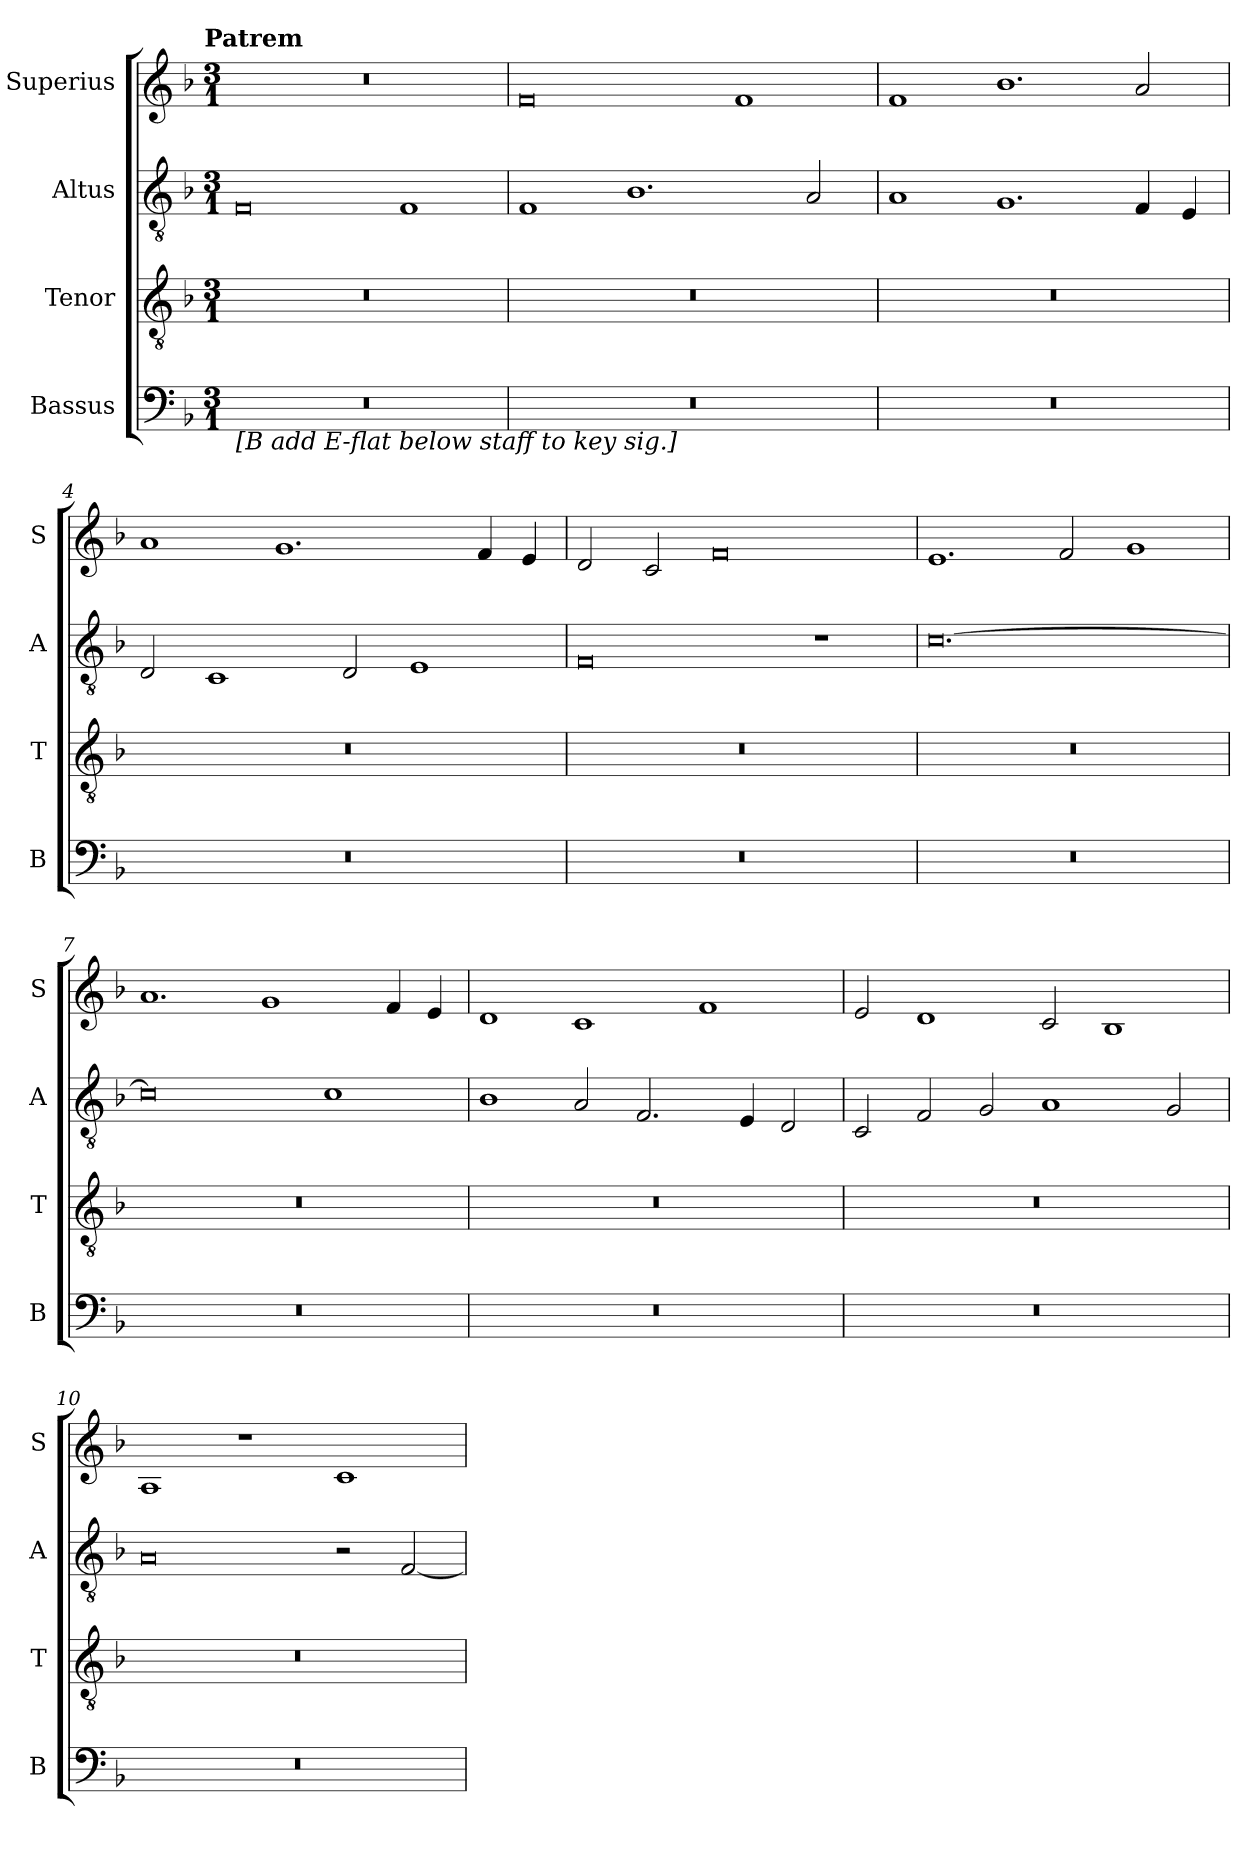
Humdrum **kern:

**kern	**kern	**kern	**kern
*part4	*part3	*part2	*part1
*staff4	*staff3	*staff2	*staff1
*I"Bassus	*I"Tenor	*I"Altus	*I"Superius
*I'B	*I'T	*I'A	*I'S
*clefF4	*clefGv2	*clefGv2	*clefG2
*k[b-]	*k[b-]	*k[b-]	*k[b-]
!!LO:TX:omd:t=Patrem
*M3/1	*M3/1	*M3/1	*M3/1
=1	=1	=1	=1
!LO:TX:b:t=[B add E-flat below staff to key sig.]	!	!	!
0.r	0.r	0F	0.r
.	.	1F	.
=2	=2	=2	=2
0.r	0.r	1F	0f
.	.	1.B-	.
.	.	.	1f
.	.	2A/	.
=3	=3	=3	=3
0.r	0.r	1A	1f
.	.	1.G	1.b-
.	.	4F/	2a/
.	.	4E/	.
=4	=4	=4	=4
0.r	0.r	2D/	1a
.	.	1C	.
.	.	.	1.g
.	.	2D/	.
.	.	1E	.
.	.	.	4f/
.	.	.	4e/
=5	=5	=5	=5
0.r	0.r	0F	2d/
.	.	.	2c/
.	.	.	0f
.	.	1r	.
=6	=6	=6	=6
0.r	0.r	[0.c	1.e
.	.	.	2f/
.	.	.	1g
=7	=7	=7	=7
0.r	0.r	0c]	1.a
.	.	.	1g
.	.	1c	.
.	.	.	4f/
.	.	.	4e/
=8	=8	=8	=8
0.r	0.r	1B-	1d
.	.	2A/	1c
.	.	2.F/	.
.	.	.	1f
.	.	4E/	.
.	.	2D/	.
=9	=9	=9	=9
0.r	0.r	2C/	2e/
.	.	2F/	1d
.	.	2G/	.
.	.	1A	2c/
.	.	.	1B-
.	.	2G/	.
=10	=10	=10	=10
0.r	0.r	0A	1A
.	.	.	1r
.	.	2r	1c
.	.	[2F/	.
=	=	=	=
*-	*-	*-	*-
